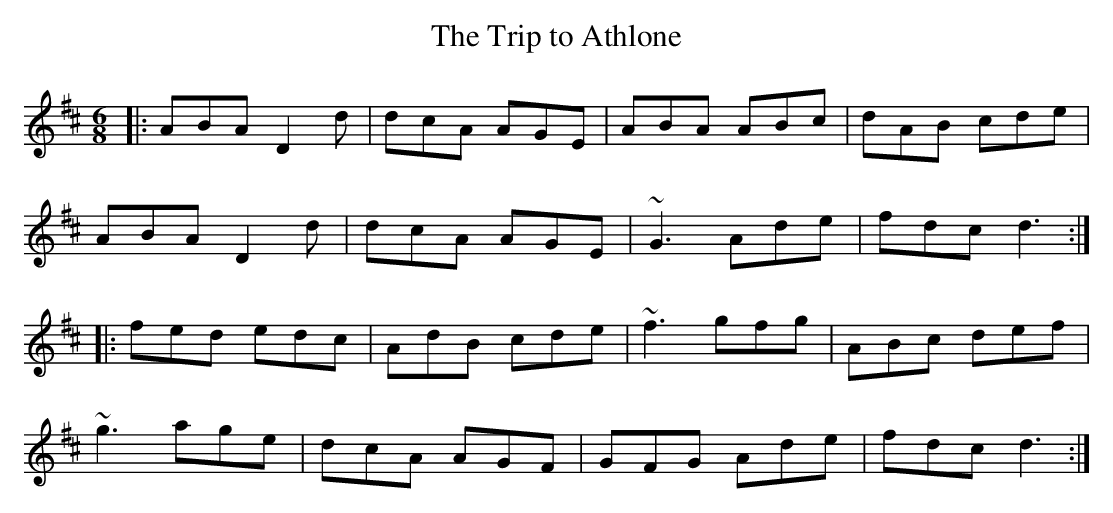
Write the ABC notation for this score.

X:1
T:Trip to Athlone, The
M:6/8
K:D
|:ABA D2d|dcA AGE|ABA ABc|dAB cde|
ABA D2d|dcA AGE|~G3 Ade| fdc d3:|
|:fed edc|AdB cde|~f3 gfg|ABc def|
~g3 age|dcA AGF|GFG Ade| fdc d3:|
